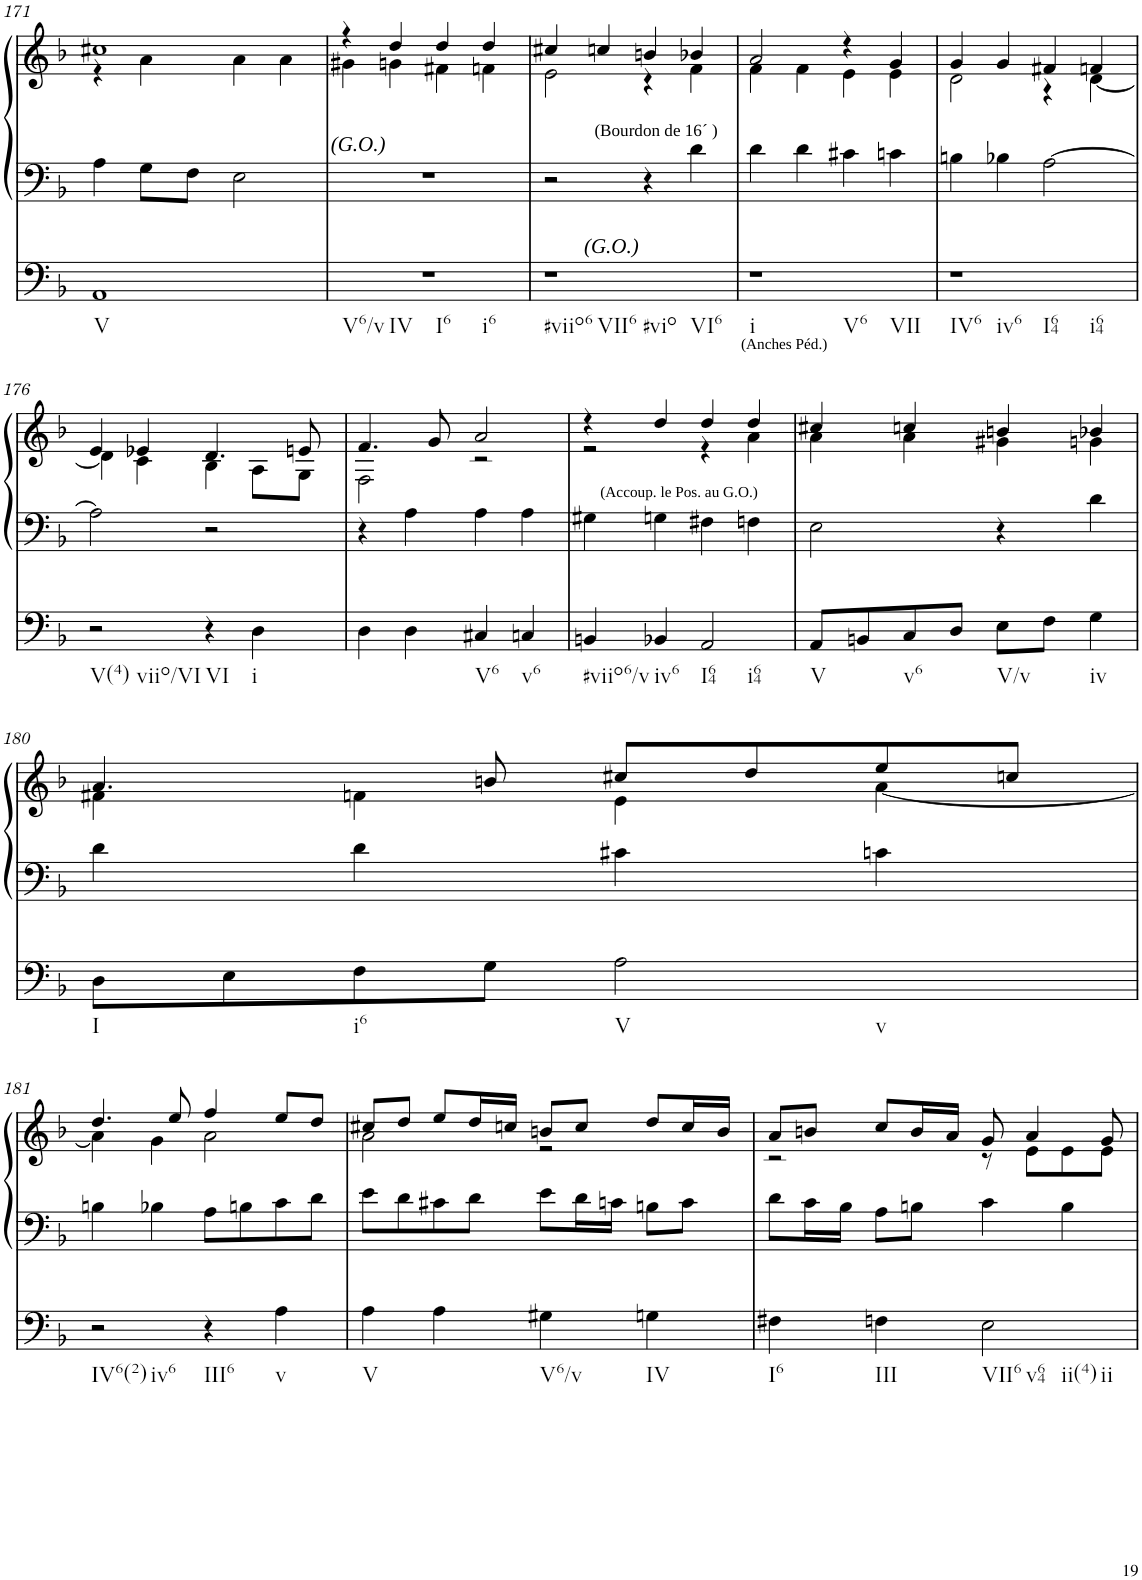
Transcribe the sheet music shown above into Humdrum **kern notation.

**kern	**kern	**kern
*part2	*part1	*part1
*staff3	*staff2	*staff1
*I"Pedal	*I"linke Hand	*
!!LO:PB:g=z
*clefF4	*clefF4	*clefG2
*k[b-]	*k[b-]	*k[b-]
*M4/4	*M4/4	*M4/4
=171	=171	=171
*	*	*^
!LO:TX:b:t=V	!	!	!
1AA	4A\	1cc#X	4r
.	8G\L	.	4a\
.	8F\J	.	.
.	2E\	.	4a\
.	.	.	4a\
=172	=172	=172	=172
!	!	!LO:TX:b:i:t=(G.O.)	!
!LO:TX:b:t=V6/v	!	!	!
!LO:TX:b:t=IV	!	!	!
!LO:TX:b:t=I6	!	!	!
!LO:TX:b:t=i6	!	!	!
1r	1r	4r	4g#X\
.	.	4dd/	4gn\
.	.	4dd/	4f#X\
.	.	4dd/	4fn\
=173	=173	=173	=173
!LO:TX:b:t=#viio6	!	!	!
!LO:TX:b:t=VII6	!	!	!
!LO:TX:b:t=#vio	!	!	!
!LO:TX:b:t=VI6	!	!	!
1r	2r	4cc#X/	2e\
.	.	4ccn/	.
.	4r	4bn/	4r
!	!	!LO:TX:b:t=(Bourdon de 16´ )	!
.	4d\	4b-X/	4f\
=174	=174	=174	=174
!LO:TX:b:t=(Anches Péd.)	!	!	!
!LO:TX:a:i:t=(G.O.)	!	!	!
!LO:TX:b:t=i	!	!	!
!LO:TX:b:t=V6	!	!	!
!LO:TX:b:t=VII	!	!	!
1r	4d\	2a/	4f\
.	4d\	.	4f\
.	4c#X\	4r	4e\
.	4cn\	4g/	4e\
=175	=175	=175	=175
!LO:TX:b:t=IV6	!	!	!
!LO:TX:b:t=iv6	!	!	!
!LO:TX:b:t=I64	!	!	!
!LO:TX:b:t=i64	!	!	!
1r	4Bn\	4g/	2d\
.	4B-X\	4g/	.
.	[2A\	4f#X/	4r
.	.	4fn/	[4d\
!!LO:LB:g=z	!!
=176	=176	=176	=176
!LO:TX:b:t=V(4)	!	!	!
!LO:TX:b:t=viio/VI	!	!	!
2r	2A\]	4e/	4d\]
.	.	4e-X/	4c\
!LO:TX:b:t=VI	!	!	!
4r	2r	4.d/	4B-\
!LO:TX:b:t=i	!	!	!
4D\	.	.	8A\L
.	.	8en/	8G\J
=177	=177	=177	=177
4D\	4r	4.f/	2F\
4D\	4A\	.	.
.	.	8g/	.
!LO:TX:b:t=V6	!	!	!
4C#X/	4A\	2a/	2r
!LO:TX:b:t=v6	!	!	!
4Cn/	4A\	.	.
=178	=178	=178	=178
!LO:TX:b:t=#viio6/v	!	!	!
4BBn/	4G#X\	4r	2r
!	!LO:TX:a:t=(Accoup. le Pos. au G.O.)	!	!
!LO:TX:b:t=iv6	!	!	!
4BB-X/	4Gn\	4dd/	.
!LO:TX:b:t=I64	!	!	!
!LO:TX:b:t=i64	!	!	!
2AA/	4F#X\	4dd/	4r
.	4Fn\	4dd/	4a\
=179	=179	=179	=179
!LO:TX:b:t=V	!	!	!
8AA/L	2E\	4cc#X/	4a\
8BBn/	.	.	.
!LO:TX:b:t=v6	!	!	!
8C/	.	4ccn/	4a\
8D/J	.	.	.
!LO:TX:b:t=V/v	!	!	!
8E\L	4r	4bn/	4g#X\
8F\J	.	.	.
!LO:TX:b:t=iv	!	!	!
4G\	4d\	4b-X/	4gn\
!!LO:LB:g=z	!!
=180	=180	=180	=180
!LO:TX:b:t=I	!	!	!
8D\L	4d\	4.a/	4f#X\
8E\	.	.	.
!LO:TX:b:t=i6	!	!	!
8F\	4d\	.	4fn\
8G\J	.	8bn/	.
!LO:TX:b:t=V	!	!	!
!LO:TX:b:t=v	!	!	!
2A\	4c#X\	8cc#X/L	4e\
.	.	8dd/	.
.	4cn\	8ee/	[4a\
.	.	8ccn/J	.
!!LO:LB:g=z	!!
=181	=181	=181	=181
!LO:TX:b:t=IV6(2)	!	!	!
!LO:TX:b:t=iv6	!	!	!
2r	4Bn\	4.dd/	4a\]
.	4B-X\	.	4g\
.	.	8ee/	.
!LO:TX:b:t=III6	!	!	!
4r	8A\L	4ff/	2a\
.	8Bn\	.	.
!LO:TX:b:t=v	!	!	!
4A\	8c\	8ee/L	.
.	8d\J	8dd/J	.
=182	=182	=182	=182
!LO:TX:b:t=V	!	!	!
4A\	8e\L	8cc#X/L	2a\
.	8d\	8dd/J	.
4A\	8c#X\	8ee/L	.
.	8d\J	16dd/L	.
.	.	16ccn/JJ	.
!LO:TX:b:t=V6/v	!	!	!
4G#X\	8e\L	8bn/L	2r
.	16d\L	8cc/J	.
.	16cn\JJ	.	.
!LO:TX:b:t=IV	!	!	!
4Gn\	8Bn\L	8dd/L	.
.	8c\J	16cc/L	.
.	.	16b/JJ	.
=183	=183	=183	=183
!LO:TX:b:t=I6	!	!	!
4F#X\	8d\L	8a/L	2r
.	16c\L	8bn/J	.
.	16B-\JJ	.	.
!LO:TX:b:t=III	!	!	!
4Fn\	8A\L	8cc/L	.
.	8Bn\J	16b/L	.
.	.	16a/JJ	.
!LO:TX:b:t=VII6	!	!	!
!LO:TX:b:t=v64	!	!	!
!LO:TX:b:t=ii(4)	!	!	!
!LO:TX:b:t=ii	!	!	!
2E\	4c\	8g/	8r
.	.	4a/	8e\L
.	4B\	.	8e\
.	.	8g/	8e\J
*	*	*v	*v
=	=	=
*-	*-	*-
